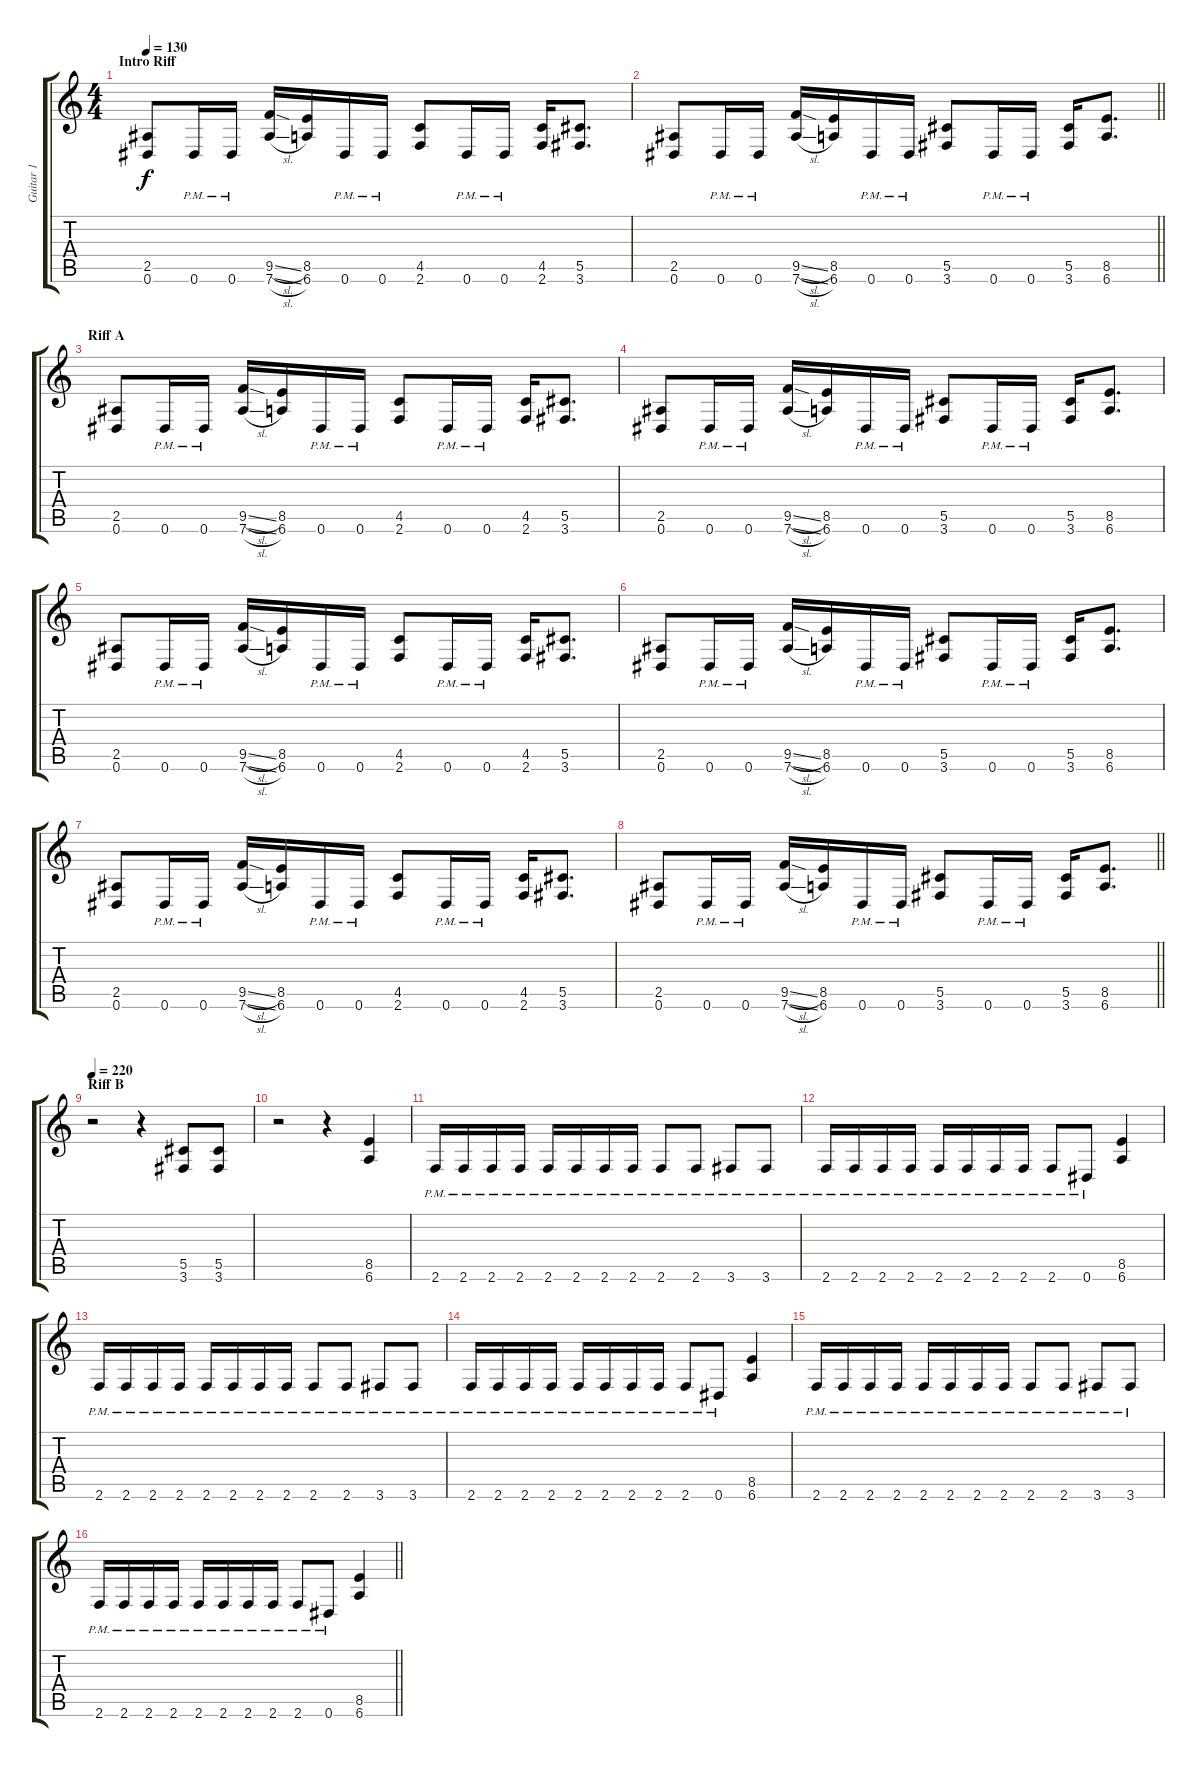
\track ("Guitar 1" "Guitar 1") {instrument distortionguitar}
\staff {score tabs}
\tuning (Eb4 Bb3 Gb3 Db3 Ab2 Eb2) {hide}
\ts (4 4)
\section ("" "Intro Riff")
\tempo 130
\clef g2
\ks c
(2.5 0.6).8{dy f instrument distortionguitar} 0.6{pm}.16 0.6{pm}.16 (9.5{sl} 7.6{sl}).16 (8.5 6.6).16 0.6{pm}.16 0.6{pm}.16 (4.5 2.6).8 0.6{pm}.16 0.6{pm}.16 (4.5 2.6).16 (5.5 3.6).8{d} |
\barLineRight lightlight
(2.5 0.6).8 0.6{pm}.16 0.6{pm}.16 (9.5{sl} 7.6{sl}).16 (8.5 6.6).16 0.6{pm}.16 0.6{pm}.16 (5.5 3.6).8 0.6{pm}.16 0.6{pm}.16 (5.5 3.6).16 (8.5 6.6).8{d} |
\section ("" "Riff A")
(2.5 0.6).8 0.6{pm}.16 0.6{pm}.16 (9.5{sl} 7.6{sl}).16 (8.5 6.6).16 0.6{pm}.16 0.6{pm}.16 (4.5 2.6).8 0.6{pm}.16 0.6{pm}.16 (4.5 2.6).16 (5.5 3.6).8{d} |
(2.5 0.6).8 0.6{pm}.16 0.6{pm}.16 (9.5{sl} 7.6{sl}).16 (8.5 6.6).16 0.6{pm}.16 0.6{pm}.16 (5.5 3.6).8 0.6{pm}.16 0.6{pm}.16 (5.5 3.6).16 (8.5 6.6).8{d} |
(2.5 0.6).8 0.6{pm}.16 0.6{pm}.16 (9.5{sl} 7.6{sl}).16 (8.5 6.6).16 0.6{pm}.16 0.6{pm}.16 (4.5 2.6).8 0.6{pm}.16 0.6{pm}.16 (4.5 2.6).16 (5.5 3.6).8{d} |
(2.5 0.6).8 0.6{pm}.16 0.6{pm}.16 (9.5{sl} 7.6{sl}).16 (8.5 6.6).16 0.6{pm}.16 0.6{pm}.16 (5.5 3.6).8 0.6{pm}.16 0.6{pm}.16 (5.5 3.6).16 (8.5 6.6).8{d} |
(2.5 0.6).8 0.6{pm}.16 0.6{pm}.16 (9.5{sl} 7.6{sl}).16 (8.5 6.6).16 0.6{pm}.16 0.6{pm}.16 (4.5 2.6).8 0.6{pm}.16 0.6{pm}.16 (4.5 2.6).16 (5.5 3.6).8{d} |
\barLineRight lightlight
(2.5 0.6).8 0.6{pm}.16 0.6{pm}.16 (9.5{sl} 7.6{sl}).16 (8.5 6.6).16 0.6{pm}.16 0.6{pm}.16 (5.5 3.6).8 0.6{pm}.16 0.6{pm}.16 (5.5 3.6).16 (8.5 6.6).8{d} |
\section ("" "Riff B")
\tempo 220
r.2 r.4 (5.5 3.6).8 (5.5 3.6).8 |
r.2 r.4 (8.5 6.6).4 |
2.6{pm}.16 2.6{pm}.16 2.6{pm}.16 2.6{pm}.16 2.6{pm}.16 2.6{pm}.16 2.6{pm}.16 2.6{pm}.16 2.6{pm}.8 2.6{pm}.8 3.6{pm}.8 3.6{pm}.8 |
2.6{pm}.16 2.6{pm}.16 2.6{pm}.16 2.6{pm}.16 2.6{pm}.16 2.6{pm}.16 2.6{pm}.16 2.6{pm}.16 2.6{pm}.8 0.6{pm}.8 (8.5 6.6).4 |
2.6{pm}.16 2.6{pm}.16 2.6{pm}.16 2.6{pm}.16 2.6{pm}.16 2.6{pm}.16 2.6{pm}.16 2.6{pm}.16 2.6{pm}.8 2.6{pm}.8 3.6{pm}.8 3.6{pm}.8 |
2.6{pm}.16 2.6{pm}.16 2.6{pm}.16 2.6{pm}.16 2.6{pm}.16 2.6{pm}.16 2.6{pm}.16 2.6{pm}.16 2.6{pm}.8 0.6{pm}.8 (8.5 6.6).4 |
2.6{pm}.16 2.6{pm}.16 2.6{pm}.16 2.6{pm}.16 2.6{pm}.16 2.6{pm}.16 2.6{pm}.16 2.6{pm}.16 2.6{pm}.8 2.6{pm}.8 3.6{pm}.8 3.6{pm}.8 |
\barLineRight lightlight
2.6{pm}.16 2.6{pm}.16 2.6{pm}.16 2.6{pm}.16 2.6{pm}.16 2.6{pm}.16 2.6{pm}.16 2.6{pm}.16 2.6{pm}.8 0.6{pm}.8 (8.5 6.6).4
